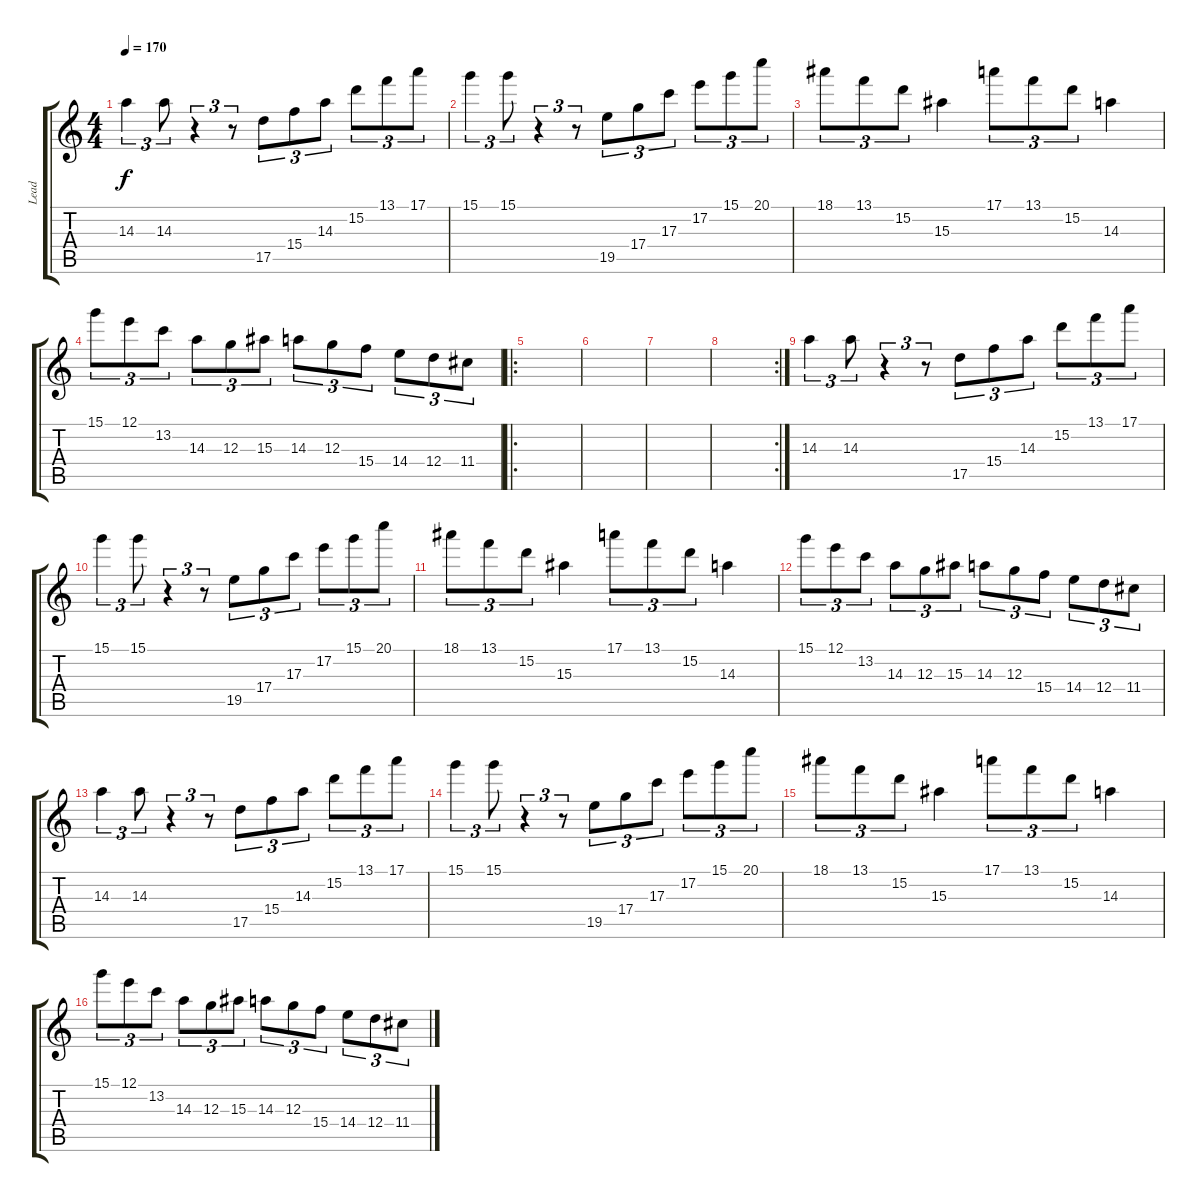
\track ("Lead" "Lead") {instrument overdrivenguitar}
\staff {score tabs}
\tuning (E4 B3 G3 D3 A2 D2) {hide}
\ts (4 4)
\tempo 170
\clef g2
\ks c
14.3.4{tu (3 2) dy f} 14.3.8{tu (3 2)} r.4{tu (3 2)} r.8{tu (3 2)} 17.5.8{tu (3 2)} 15.4.8{tu (3 2)} 14.3.8{tu (3 2)} 15.2.8{tu (3 2)} 13.1.8{tu (3 2)} 17.1.8{tu (3 2)} |
15.1.4{tu (3 2)} 15.1.8{tu (3 2)} r.4{tu (3 2)} r.8{tu (3 2)} 19.5.8{tu (3 2)} 17.4.8{tu (3 2)} 17.3.8{tu (3 2)} 17.2.8{tu (3 2)} 15.1.8{tu (3 2)} 20.1.8{tu (3 2)} |
18.1.8{tu (3 2)} 13.1.8{tu (3 2)} 15.2.8{tu (3 2)} 15.3.4 17.1.8{tu (3 2)} 13.1.8{tu (3 2)} 15.2.8{tu (3 2)} 14.3.4 |
15.1.8{tu (3 2)} 12.1.8{tu (3 2)} 13.2.8{tu (3 2)} 14.3.8{tu (3 2)} 12.3.8{tu (3 2)} 15.3.8{tu (3 2)} 14.3.8{tu (3 2)} 12.3.8{tu (3 2)} 15.4.8{tu (3 2)} 14.4.8{tu (3 2)} 12.4.8{tu (3 2)} 11.4.8{tu (3 2)} |
\ro
|
|
|
\rc 2
|
14.3.4{tu (3 2)} 14.3.8{tu (3 2)} r.4{tu (3 2)} r.8{tu (3 2)} 17.5.8{tu (3 2)} 15.4.8{tu (3 2)} 14.3.8{tu (3 2)} 15.2.8{tu (3 2)} 13.1.8{tu (3 2)} 17.1.8{tu (3 2)} |
15.1.4{tu (3 2)} 15.1.8{tu (3 2)} r.4{tu (3 2)} r.8{tu (3 2)} 19.5.8{tu (3 2)} 17.4.8{tu (3 2)} 17.3.8{tu (3 2)} 17.2.8{tu (3 2)} 15.1.8{tu (3 2)} 20.1.8{tu (3 2)} |
18.1.8{tu (3 2)} 13.1.8{tu (3 2)} 15.2.8{tu (3 2)} 15.3.4 17.1.8{tu (3 2)} 13.1.8{tu (3 2)} 15.2.8{tu (3 2)} 14.3.4 |
15.1.8{tu (3 2)} 12.1.8{tu (3 2)} 13.2.8{tu (3 2)} 14.3.8{tu (3 2)} 12.3.8{tu (3 2)} 15.3.8{tu (3 2)} 14.3.8{tu (3 2)} 12.3.8{tu (3 2)} 15.4.8{tu (3 2)} 14.4.8{tu (3 2)} 12.4.8{tu (3 2)} 11.4.8{tu (3 2)} |
14.3.4{tu (3 2)} 14.3.8{tu (3 2)} r.4{tu (3 2)} r.8{tu (3 2)} 17.5.8{tu (3 2)} 15.4.8{tu (3 2)} 14.3.8{tu (3 2)} 15.2.8{tu (3 2)} 13.1.8{tu (3 2)} 17.1.8{tu (3 2)} |
15.1.4{tu (3 2)} 15.1.8{tu (3 2)} r.4{tu (3 2)} r.8{tu (3 2)} 19.5.8{tu (3 2)} 17.4.8{tu (3 2)} 17.3.8{tu (3 2)} 17.2.8{tu (3 2)} 15.1.8{tu (3 2)} 20.1.8{tu (3 2)} |
18.1.8{tu (3 2)} 13.1.8{tu (3 2)} 15.2.8{tu (3 2)} 15.3.4 17.1.8{tu (3 2)} 13.1.8{tu (3 2)} 15.2.8{tu (3 2)} 14.3.4 |
15.1.8{tu (3 2)} 12.1.8{tu (3 2)} 13.2.8{tu (3 2)} 14.3.8{tu (3 2)} 12.3.8{tu (3 2)} 15.3.8{tu (3 2)} 14.3.8{tu (3 2)} 12.3.8{tu (3 2)} 15.4.8{tu (3 2)} 14.4.8{tu (3 2)} 12.4.8{tu (3 2)} 11.4.8{tu (3 2)}
